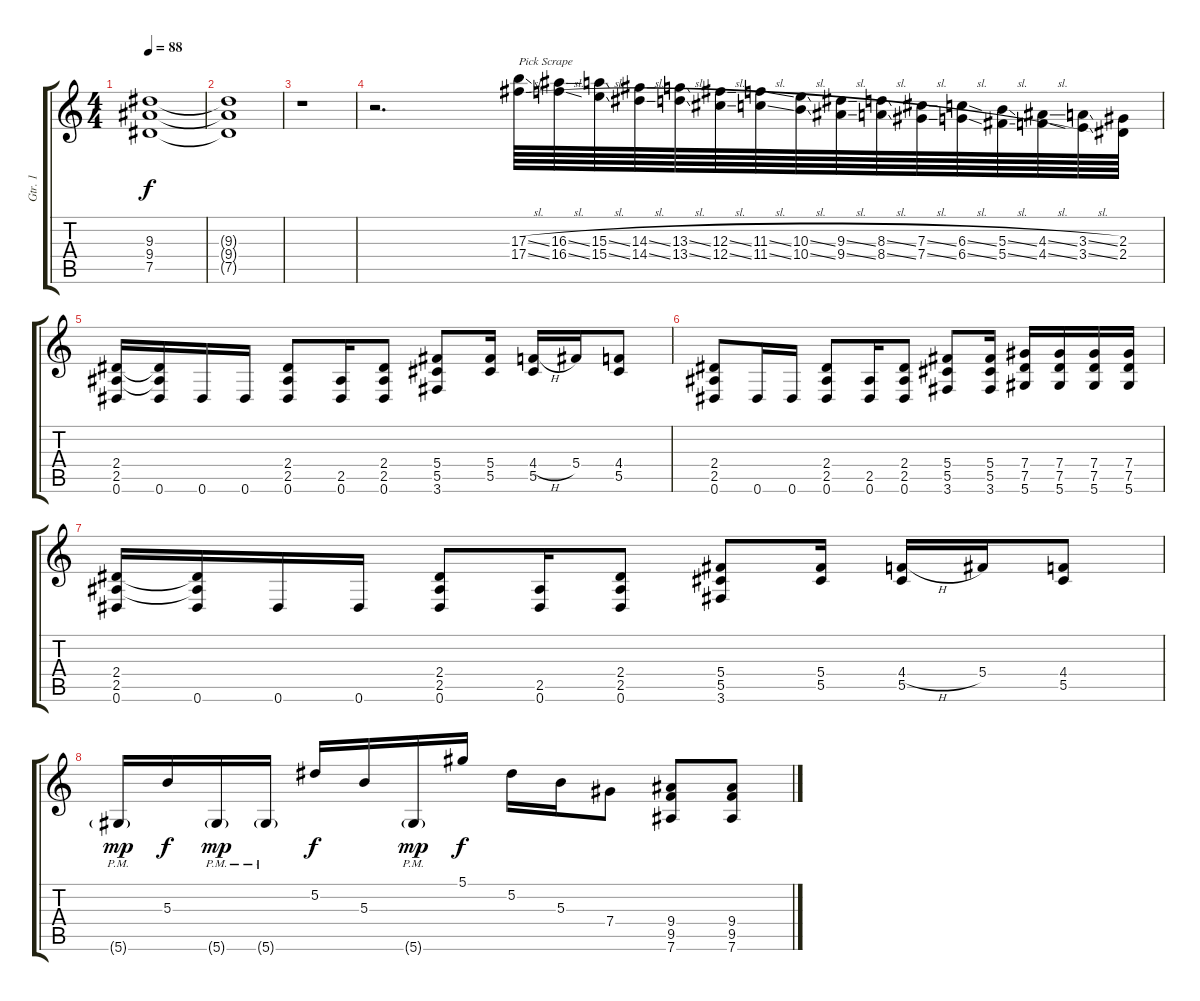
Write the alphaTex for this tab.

\track ("Gtr. 1" "Gtr. 1") {instrument distortionguitar}
\staff {score tabs}
\tuning (Eb4 Bb3 Gb3 Db3 Ab2 Eb2) {hide}
\ts (4 4)
\tempo 88
\clef g2
\ks c
(9.3 9.4 7.5).1{dy f} |
(9.3{t} 9.4{t} 7.5{t}).1 |
r.1 |
r.2{d} (17.3{sl} 17.4{sl}).64{txt "Pick Scrape" instrument guitarfretnoise} (16.3{sl} 16.4{sl}).64 (15.3{sl} 15.4{sl}).64 (14.3{sl} 14.4{sl}).64 (13.3{sl} 13.4{sl}).64 (12.3{sl} 12.4{sl}).64 (11.3{sl} 11.4{sl}).64 (10.3{sl} 10.4{sl}).64 (9.3{sl} 9.4{sl}).64 (8.3{sl} 8.4{sl}).64 (7.3{sl} 7.4{sl}).64 (6.3{sl} 6.4{sl}).64 (5.3{sl} 5.4{sl}).64 (4.3{sl} 4.4{sl}).64 (3.3{sl} 3.4{sl}).64 (2.3 2.4).64 |
(2.4 2.5 0.6).16{instrument distortionguitar} (2.4{t} 2.5{t} 0.6).16 0.6.16 0.6.16 (2.4 2.5 0.6).8 (2.5 0.6).16 (2.4 2.5 0.6).8 (5.4 5.5 3.6).8 (5.4 5.5).16 (4.4{h} 5.5).16 5.4.16 (4.4 5.5).8 |
(2.4 2.5 0.6).8 0.6.16 0.6.16 (2.4 2.5 0.6).8 (2.5 0.6).16 (2.4 2.5 0.6).8 (5.4 5.5 3.6).8 (5.4 5.5 3.6).16 (7.4 7.5 5.6).16 (7.4 7.5 5.6).16 (7.4 7.5 5.6).16 (7.4 7.5 5.6).16 |
(2.4 2.5 0.6).16{instrument distortionguitar} (2.4{t} 2.5{t} 0.6).16 0.6.16 0.6.16 (2.4 2.5 0.6).8 (2.5 0.6).16 (2.4 2.5 0.6).8 (5.4 5.5 3.6).8 (5.4 5.5).16 (4.4{h} 5.5).16 5.4.16 (4.4 5.5).8 |
5.6{g pm}.16{dy mp} 5.3.16{dy f} 5.6{g pm}.16{dy mp} 5.6{g pm}.16 5.2.16{dy f} 5.3.16 5.6{g pm}.16{dy mp} 5.1.16{dy f} 5.2.16 5.3.16 7.4.8 (9.4 9.5 7.6).8 (9.4 9.5 7.6).8
